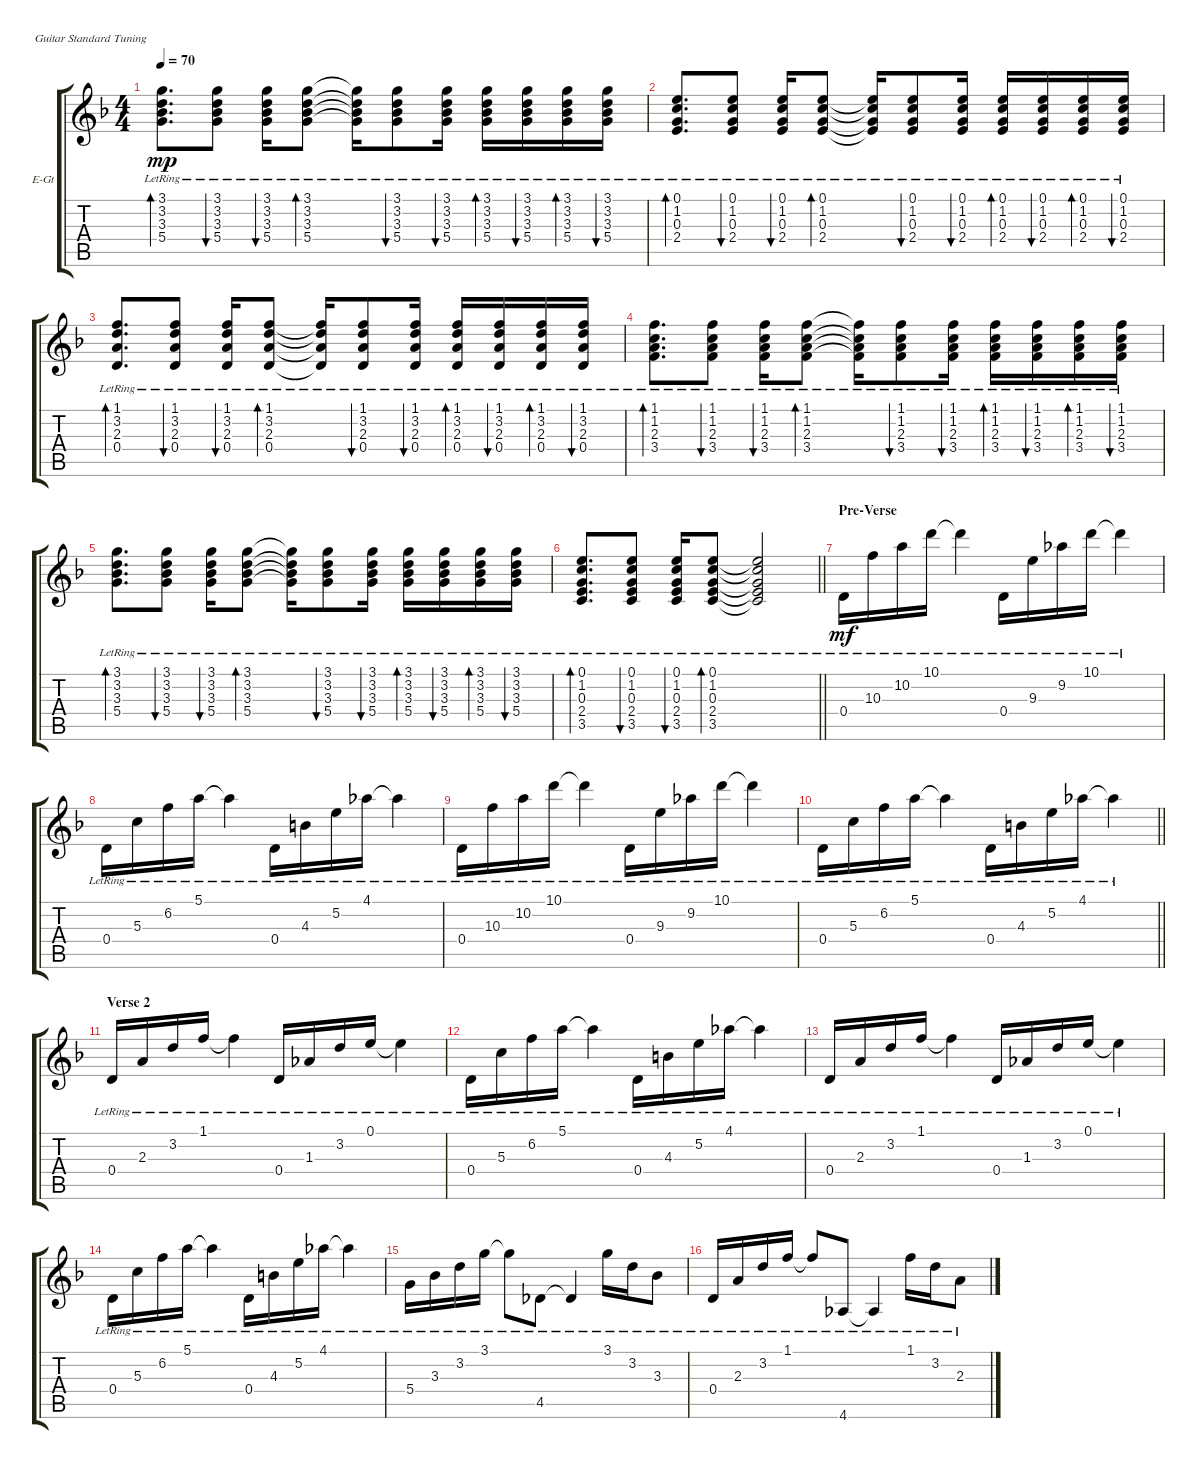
\bracketExtendMode groupsimilarinstruments
\firstSystemTrackNameOrientation horizontal
\otherSystemsTrackNameOrientation horizontal
\track ("Гитара 1" "E-Gt") {instrument electricguitarclean}
\staff {score tabs}
\tuning (E4 B3 G3 D3 A2 E2)
\ts (4 4)
\tempo 70
\clef g2
\ks dminor
(3.1{lr} 3.2{lr} 3.3{lr} 5.4{lr}).8{d bd 60 dy mp} (3.1{lr} 3.2{lr} 3.3{lr} 5.4{lr}).8{bu 60} (3.1{lr} 3.2{lr} 3.3{lr} 5.4{lr}).16{bu 60} (3.1{lr} 3.2{lr} 3.3{lr} 5.4{lr}).8{bd 60} (3.1{lr t} 3.2{lr t} 3.3{lr t} 5.4{lr t}).16 (3.1{lr} 3.2{lr} 3.3{lr} 5.4{lr}).8{bu 60} (3.1{lr} 3.2{lr} 3.3{lr} 5.4{lr}).16{bu 60} (3.1{lr} 3.2{lr} 3.3{lr} 5.4{lr}).16{bd 60} (3.1{lr} 3.2{lr} 3.3{lr} 5.4{lr}).16{bu 60} (3.1{lr} 3.2{lr} 3.3{lr} 5.4{lr}).16{bd 60} (3.1{lr} 3.2{lr} 3.3{lr} 5.4{lr}).16{bu 60} |
(0.1{lr} 1.2{lr} 0.3{lr} 2.4{lr}).8{d bd 60} (0.1{lr} 1.2{lr} 0.3{lr} 2.4{lr}).8{bu 60} (0.1{lr} 1.2{lr} 0.3{lr} 2.4{lr}).16{bu 60} (0.1{lr} 1.2{lr} 0.3{lr} 2.4{lr}).8{bd 60} (0.1{lr t} 1.2{lr t} 0.3{lr t} 2.4{lr t}).16 (0.1{lr} 1.2{lr} 0.3{lr} 2.4{lr}).8{bu 60} (0.1{lr} 1.2{lr} 0.3{lr} 2.4{lr}).16{bu 60} (0.1{lr} 1.2{lr} 0.3{lr} 2.4{lr}).16{bd 60} (0.1{lr} 1.2{lr} 0.3{lr} 2.4{lr}).16{bu 60} (0.1{lr} 1.2{lr} 0.3{lr} 2.4{lr}).16{bd 60} (0.1{lr} 1.2{lr} 0.3{lr} 2.4{lr}).16{bu 60} |
(1.1{lr} 3.2{lr} 2.3{lr} 0.4{lr}).8{d bd 60} (1.1{lr} 3.2{lr} 2.3{lr} 0.4{lr}).8{bu 60} (1.1{lr} 3.2{lr} 2.3{lr} 0.4{lr}).16{bu 60} (1.1{lr} 3.2{lr} 2.3{lr} 0.4{lr}).8{bd 60} (1.1{lr t} 3.2{lr t} 2.3{lr t} 0.4{lr t}).16 (1.1{lr} 3.2{lr} 2.3{lr} 0.4{lr}).8{bu 60} (1.1{lr} 3.2{lr} 2.3{lr} 0.4{lr}).16{bu 60} (1.1{lr} 3.2{lr} 2.3{lr} 0.4{lr}).16{bd 60} (1.1{lr} 3.2{lr} 2.3{lr} 0.4{lr}).16{bu 60} (1.1{lr} 3.2{lr} 2.3{lr} 0.4{lr}).16{bd 60} (1.1{lr} 3.2{lr} 2.3{lr} 0.4{lr}).16{bu 60} |
(1.1{lr} 1.2{lr} 2.3{lr} 3.4{lr}).8{d bd 60} (1.1{lr} 1.2{lr} 2.3{lr} 3.4{lr}).8{bu 60} (1.1{lr} 1.2{lr} 2.3{lr} 3.4{lr}).16{bu 60} (1.1{lr} 1.2{lr} 2.3{lr} 3.4{lr}).8{bd 60} (1.1{lr t} 1.2{lr t} 2.3{lr t} 3.4{lr t}).16 (1.1{lr} 1.2{lr} 2.3{lr} 3.4{lr}).8{bu 60} (1.1{lr} 1.2{lr} 2.3{lr} 3.4{lr}).16{bu 60} (1.1{lr} 1.2{lr} 2.3{lr} 3.4{lr}).16{bd 60} (1.1{lr} 1.2{lr} 2.3{lr} 3.4{lr}).16{bu 60} (1.1{lr} 1.2{lr} 2.3{lr} 3.4{lr}).16{bd 60} (1.1{lr} 1.2{lr} 2.3{lr} 3.4{lr}).16{bu 60} |
(3.1{lr} 3.2{lr} 3.3{lr} 5.4{lr}).8{d bd 60} (3.1{lr} 3.2{lr} 3.3{lr} 5.4{lr}).8{bu 60} (3.1{lr} 3.2{lr} 3.3{lr} 5.4{lr}).16{bu 60} (3.1{lr} 3.2{lr} 3.3{lr} 5.4{lr}).8{bd 60} (3.1{lr t} 3.2{lr t} 3.3{lr t} 5.4{lr t}).16 (3.1{lr} 3.2{lr} 3.3{lr} 5.4{lr}).8{bu 60} (3.1{lr} 3.2{lr} 3.3{lr} 5.4{lr}).16{bu 60} (3.1{lr} 3.2{lr} 3.3{lr} 5.4{lr}).16{bd 60} (3.1{lr} 3.2{lr} 3.3{lr} 5.4{lr}).16{bu 60} (3.1{lr} 3.2{lr} 3.3{lr} 5.4{lr}).16{bd 60} (3.1{lr} 3.2{lr} 3.3{lr} 5.4{lr}).16{bu 60} |
\barLineRight lightlight
(0.1{lr} 1.2{lr} 0.3{lr} 2.4{lr} 3.5{lr}).8{d bd 60} (0.1{lr} 1.2{lr} 0.3{lr} 2.4{lr} 3.5{lr}).8{bu 60} (0.1{lr} 1.2{lr} 0.3{lr} 2.4{lr} 3.5{lr}).16{bu 60} (0.1{lr} 1.2{lr} 0.3{lr} 2.4{lr} 3.5{lr}).8{bd 60} (0.1{lr t} 1.2{lr t} 0.3{lr t} 2.4{lr t} 3.5{lr t}).2 |
\section ("" "Pre-Verse")
0.4{lr}.16{dy mf} 10.3{lr}.16 10.2{lr}.16 10.1{lr}.16 10.1{lr t}.4 0.4{lr}.16 9.3{lr}.16 9.2{lr}.16 10.1{lr}.16 10.1{lr t}.4 |
0.4{lr}.16 5.3{lr}.16 6.2{lr}.16 5.1{lr}.16 5.1{lr t}.4 0.4{lr}.16 4.3{lr}.16 5.2{lr}.16 4.1{lr}.16 4.1{lr t}.4 |
0.4{lr}.16 10.3{lr}.16 10.2{lr}.16 10.1{lr}.16 10.1{lr t}.4 0.4{lr}.16 9.3{lr}.16 9.2{lr}.16 10.1{lr}.16 10.1{lr t}.4 |
\barLineRight lightlight
0.4{lr}.16 5.3{lr}.16 6.2{lr}.16 5.1{lr}.16 5.1{lr t}.4 0.4{lr}.16 4.3{lr}.16 5.2{lr}.16 4.1{lr}.16 4.1{lr t}.4 |
\section ("" "Verse 2")
0.4{lr}.16 2.3{lr}.16 3.2{lr}.16 1.1{lr}.16 1.1{lr t}.4 0.4{lr}.16 1.3{lr}.16 3.2{lr}.16 0.1{lr}.16 0.1{lr t}.4 |
0.4{lr}.16 5.3{lr}.16 6.2{lr}.16 5.1{lr}.16 5.1{lr t}.4 0.4{lr}.16 4.3{lr}.16 5.2{lr}.16 4.1{lr}.16 4.1{lr t}.4 |
0.4{lr}.16 2.3{lr}.16 3.2{lr}.16 1.1{lr}.16 1.1{lr t}.4 0.4{lr}.16 1.3{lr}.16 3.2{lr}.16 0.1{lr}.16 0.1{lr t}.4 |
0.4{lr}.16 5.3{lr}.16 6.2{lr}.16 5.1{lr}.16 5.1{lr t}.4 0.4{lr}.16 4.3{lr}.16 5.2{lr}.16 4.1{lr}.16 4.1{lr t}.4 |
5.4{lr}.16 3.3{lr}.16 3.2{lr}.16 3.1{lr}.16 3.1{lr t}.8 4.5{lr}.8 4.5{lr t}.4 3.1{lr}.16 3.2{lr}.16 3.3{lr}.8 |
0.4{lr}.16 2.3{lr}.16 3.2{lr}.16 1.1{lr}.16 1.1{lr t}.8 4.6{lr}.8 4.6{lr t}.4 1.1{lr}.16 3.2{lr}.16 2.3{lr}.8
